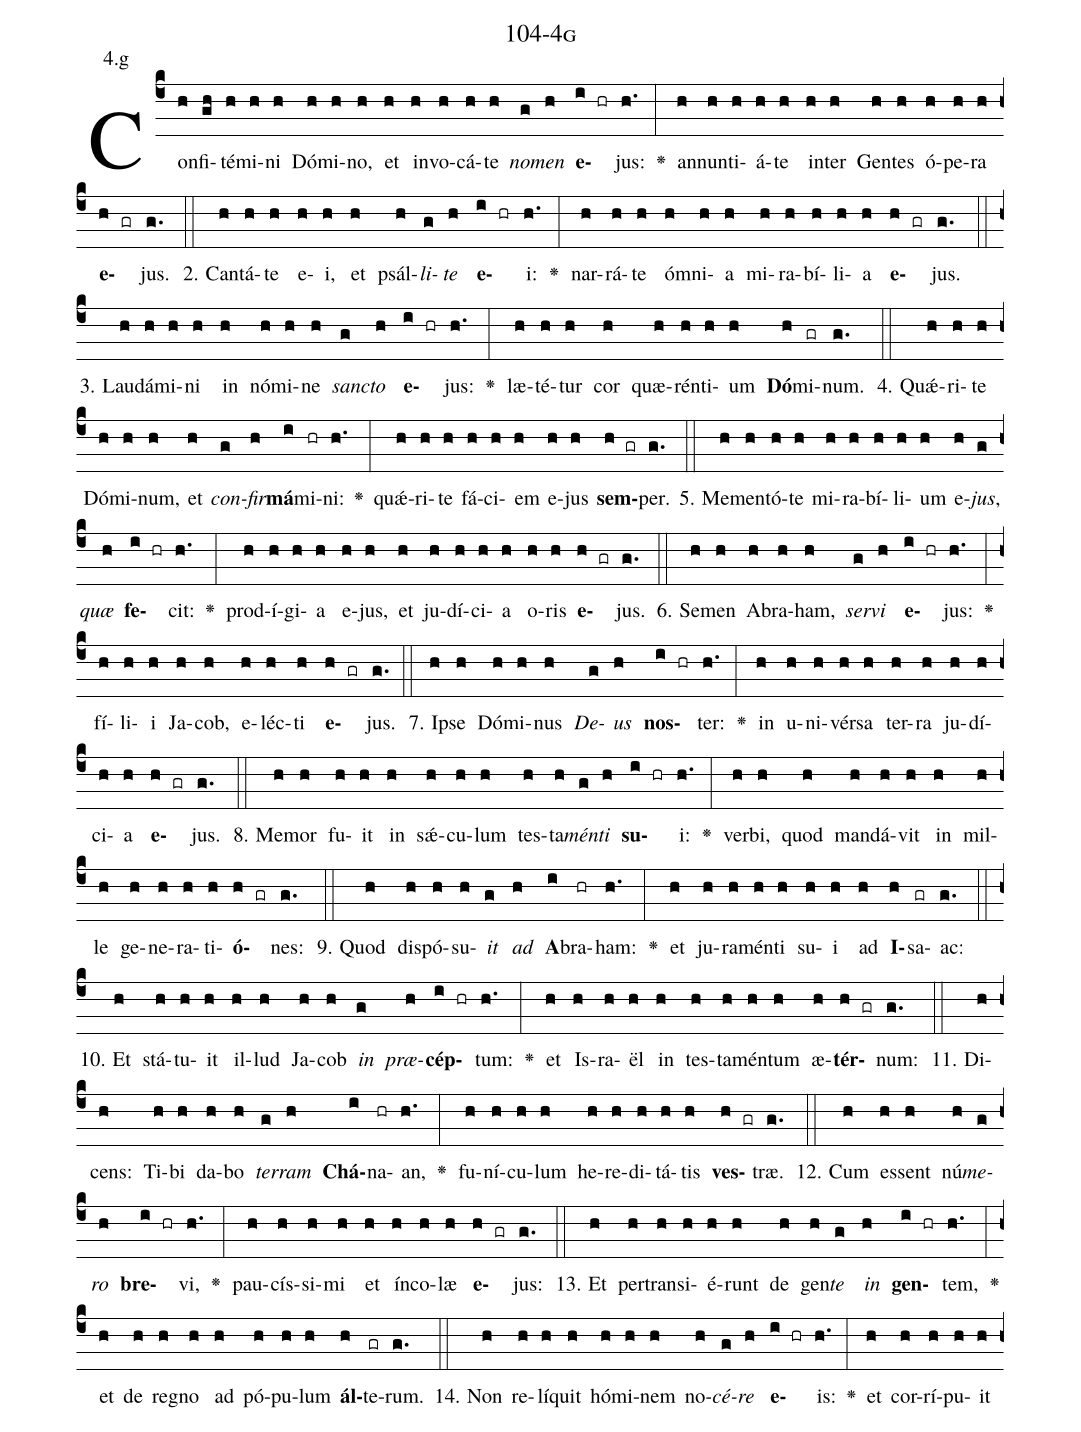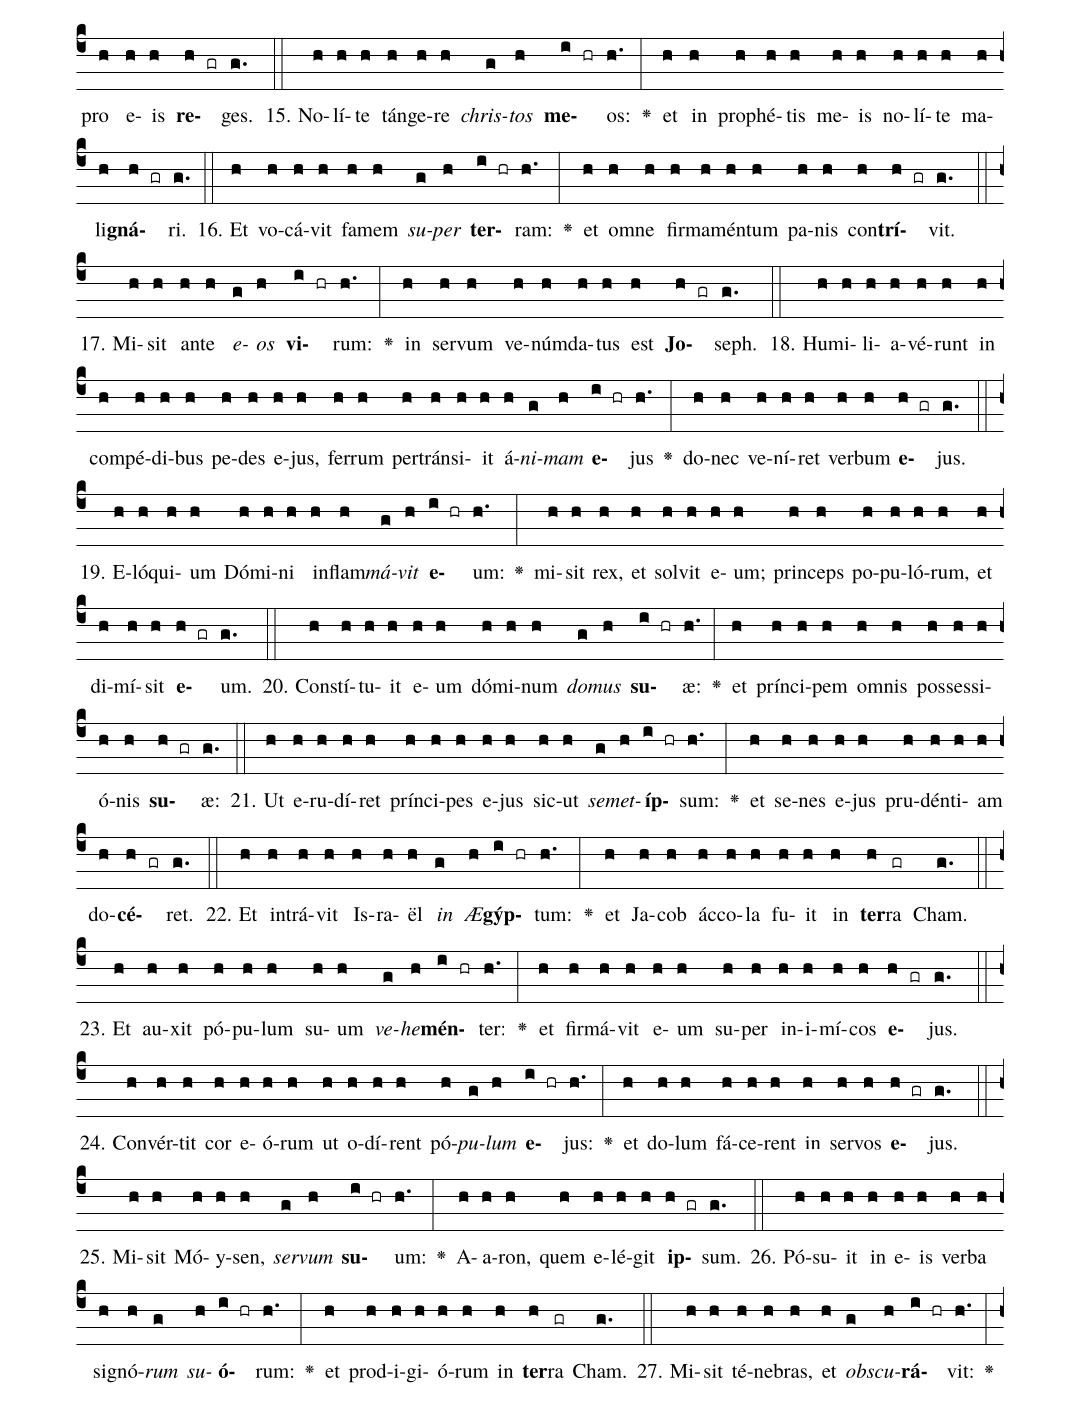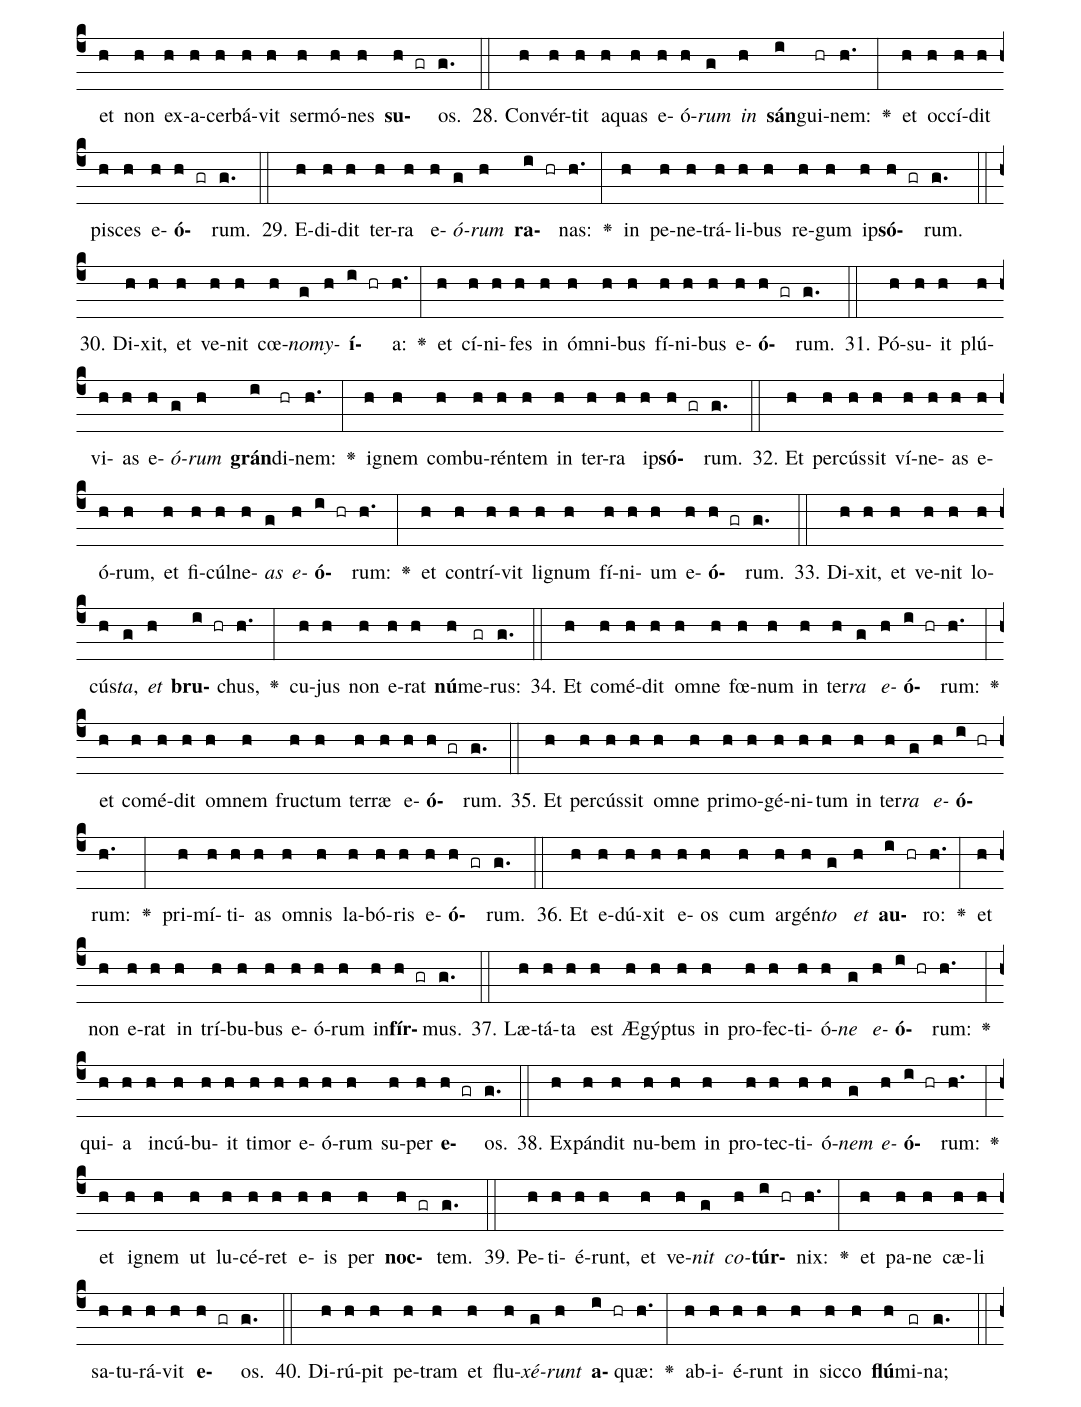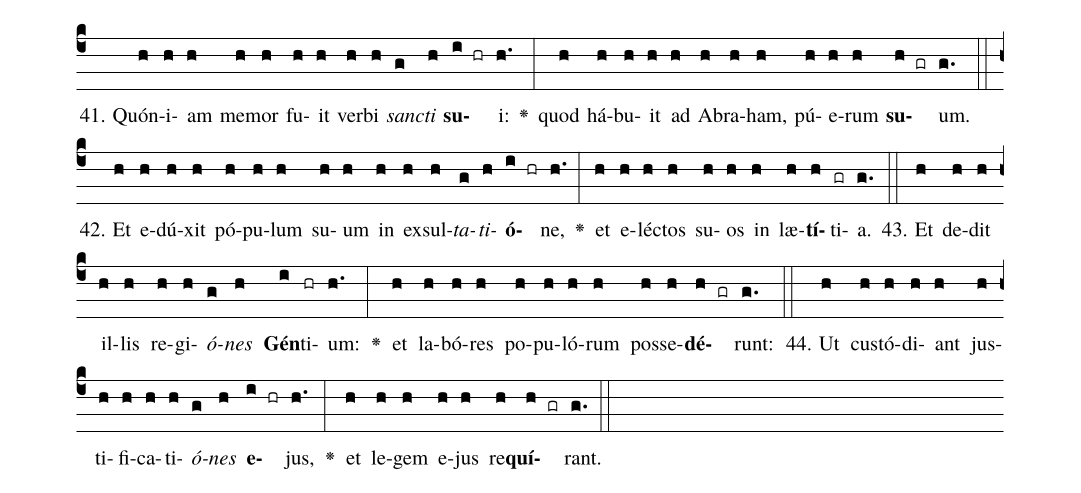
name: 104-4g;
annotation: 4.g;
%%
(c4)Con(h)fi(gh)té(h)mi(h)ni(h) Dó(h)mi(h)no,(h) et(h) in(h)vo(h)cá(h)te(h) <i>no</i>(g)<i>men</i>(h) <b>e</b>(i hr)jus:(h.) <v>\greheightstar</v>(:) an(h)nun(h)ti(h)á(h)te(h) in(h)ter(h) Gen(h)tes(h) ó(h)pe(h)ra(h) <b>e</b>(h gr)jus.(g.) (::)
2. Can(h)tá(h)te(h) e(h)i,(h) et(h) psál(h)<i>li</i>(g)<i>te</i>(h) <b>e</b>(i hr)i:(h.) <v>\greheightstar</v>(:) nar(h)rá(h)te(h) óm(h)ni(h)a(h) mi(h)ra(h)bí(h)li(h)a(h) <b>e</b>(h gr)jus.(g.) (::)
3. Lau(h)dá(h)mi(h)ni(h) in(h) nó(h)mi(h)ne(h) <i>sanc</i>(g)<i>to</i>(h) <b>e</b>(i hr)jus:(h.) <v>\greheightstar</v>(:) læ(h)té(h)tur(h) cor(h) quæ(h)rén(h)ti(h)um(h) <b>Dó</b>(h)mi(gr)num.(g.) (::)
4. Quǽ(h)ri(h)te(h) Dó(h)mi(h)num,(h) et(h) <i>con</i>(g)<i>fir</i>(h)<b>má</b>(i)mi(hr)ni:(h.) <v>\greheightstar</v>(:) quǽ(h)ri(h)te(h) fá(h)ci(h)em(h) e(h)jus(h) <b>sem</b>(h gr)per.(g.) (::)
5. Me(h)men(h)tó(h)te(h) mi(h)ra(h)bí(h)li(h)um(h) e(h)<i>jus</i>,(g) <i>quæ</i>(h) <b>fe</b>(i hr)cit:(h.) <v>\greheightstar</v>(:) prod(h)í(h)gi(h)a(h) e(h)jus,(h) et(h) ju(h)dí(h)ci(h)a(h) o(h)ris(h) <b>e</b>(h gr)jus.(g.) (::)
6. Se(h)men(h) A(h)bra(h)ham,(h) <i>ser</i>(g)<i>vi</i>(h) <b>e</b>(i hr)jus:(h.) <v>\greheightstar</v>(:) fí(h)li(h)i(h) Ja(h)cob,(h) e(h)léc(h)ti(h) <b>e</b>(h gr)jus.(g.) (::)
7. Ip(h)se(h) Dó(h)mi(h)nus(h) <i>De</i>(g)<i>us</i>(h) <b>nos</b>(i hr)ter:(h.) <v>\greheightstar</v>(:) in(h) u(h)ni(h)vér(h)sa(h) ter(h)ra(h) ju(h)dí(h)ci(h)a(h) <b>e</b>(h gr)jus.(g.) (::)
8. Me(h)mor(h) fu(h)it(h) in(h) sǽ(h)cu(h)lum(h) tes(h)ta(h)<i>mén</i>(g)<i>ti</i>(h) <b>su</b>(i hr)i:(h.) <v>\greheightstar</v>(:) ver(h)bi,(h) quod(h) man(h)dá(h)vit(h) in(h) mil(h)le(h) ge(h)ne(h)ra(h)ti(h)<b>ó</b>(h gr)nes:(g.) (::)
9. Quod(h) dis(h)pó(h)su(h)<i>it</i>(g) <i>ad</i>(h) <b>A</b>(i)bra(hr)ham:(h.) <v>\greheightstar</v>(:) et(h) ju(h)ra(h)mén(h)ti(h) su(h)i(h) ad(h) <b>I</b>(h)sa(gr)ac:(g.) (::)
10. Et(h) stá(h)tu(h)it(h) il(h)lud(h) Ja(h)cob(h) <i>in</i>(g) <i>præ</i>(h)<b>cép</b>(i hr)tum:(h.) <v>\greheightstar</v>(:) et(h) Is(h)ra(h)ël(h) in(h) tes(h)ta(h)mén(h)tum(h) æ(h)<b>tér</b>(h gr)num:(g.) (::)
11. Di(h)cens:(h) Ti(h)bi(h) da(h)bo(h) <i>ter</i>(g)<i>ram</i>(h) <b>Chá</b>(i)na(hr)an,(h.) <v>\greheightstar</v>(:) fu(h)ní(h)cu(h)lum(h) he(h)re(h)di(h)tá(h)tis(h) <b>ves</b>(h gr)træ.(g.) (::)
12. Cum(h) es(h)sent(h) nú(h)<i>me</i>(g)<i>ro</i>(h) <b>bre</b>(i hr)vi,(h.) <v>\greheightstar</v>(:) pau(h)cís(h)si(h)mi(h) et(h) ín(h)co(h)læ(h) <b>e</b>(h gr)jus:(g.) (::)
13. Et(h) per(h)trans(h)i(h)é(h)runt(h) de(h) gen(h)<i>te</i>(g) <i>in</i>(h) <b>gen</b>(i hr)tem,(h.) <v>\greheightstar</v>(:) et(h) de(h) re(h)gno(h) ad(h) pó(h)pu(h)lum(h) <b>ál</b>(h)te(gr)rum.(g.) (::)
14. Non(h) re(h)lí(h)quit(h) hó(h)mi(h)nem(h) no(h)<i>cé</i>(g)<i>re</i>(h) <b>e</b>(i hr)is:(h.) <v>\greheightstar</v>(:) et(h) cor(h)rí(h)pu(h)it(h) pro(h) e(h)is(h) <b>re</b>(h gr)ges.(g.) (::)
15. No(h)lí(h)te(h) tán(h)ge(h)re(h) <i>chris</i>(g)<i>tos</i>(h) <b>me</b>(i hr)os:(h.) <v>\greheightstar</v>(:) et(h) in(h) pro(h)phé(h)tis(h) me(h)is(h) no(h)lí(h)te(h) ma(h)li(h)<b>gná</b>(h gr)ri.(g.) (::)
16. Et(h) vo(h)cá(h)vit(h) fa(h)mem(h) <i>su</i>(g)<i>per</i>(h) <b>ter</b>(i hr)ram:(h.) <v>\greheightstar</v>(:) et(h) om(h)ne(h) fir(h)ma(h)mén(h)tum(h) pa(h)nis(h) con(h)<b>trí</b>(h gr)vit.(g.) (::)
17. Mi(h)sit(h) an(h)te(h) <i>e</i>(g)<i>os</i>(h) <b>vi</b>(i hr)rum:(h.) <v>\greheightstar</v>(:) in(h) ser(h)vum(h) ve(h)núm(h)da(h)tus(h) est(h) <b>Jo</b>(h gr)seph.(g.) (::)
18. Hu(h)mi(h)li(h)a(h)vé(h)runt(h) in(h) com(h)pé(h)di(h)bus(h) pe(h)des(h) e(h)jus,(h) fer(h)rum(h) per(h)tráns(h)i(h)it(h) á(h)<i>ni</i>(g)<i>mam</i>(h) <b>e</b>(i hr)jus(h.) <v>\greheightstar</v>(:) do(h)nec(h) ve(h)ní(h)ret(h) ver(h)bum(h) <b>e</b>(h gr)jus.(g.) (::)
19. E(h)ló(h)qui(h)um(h) Dó(h)mi(h)ni(h) in(h)flam(h)<i>má</i>(g)<i>vit</i>(h) <b>e</b>(i hr)um:(h.) <v>\greheightstar</v>(:) mi(h)sit(h) rex,(h) et(h) sol(h)vit(h) e(h)um;(h) prin(h)ceps(h) po(h)pu(h)ló(h)rum,(h) et(h) di(h)mí(h)sit(h) <b>e</b>(h gr)um.(g.) (::)
20. Con(h)stí(h)tu(h)it(h) e(h)um(h) dó(h)mi(h)num(h) <i>do</i>(g)<i>mus</i>(h) <b>su</b>(i hr)æ:(h.) <v>\greheightstar</v>(:) et(h) prín(h)ci(h)pem(h) om(h)nis(h) pos(h)ses(h)si(h)ó(h)nis(h) <b>su</b>(h gr)æ:(g.) (::)
21. Ut(h) e(h)ru(h)dí(h)ret(h) prín(h)ci(h)pes(h) e(h)jus(h) sic(h)ut(h) <i>se</i>(g)<i>met</i>(h)<b>íp</b>(i hr)sum:(h.) <v>\greheightstar</v>(:) et(h) se(h)nes(h) e(h)jus(h) pru(h)dén(h)ti(h)am(h) do(h)<b>cé</b>(h gr)ret.(g.) (::)
22. Et(h) in(h)trá(h)vit(h) Is(h)ra(h)ël(h) <i>in</i>(g) <i>Æ</i>(h)<b>gýp</b>(i hr)tum:(h.) <v>\greheightstar</v>(:) et(h) Ja(h)cob(h) ác(h)co(h)la(h) fu(h)it(h) in(h) <b>ter</b>(h)ra(gr) Cham.(g.) (::)
23. Et(h) au(h)xit(h) pó(h)pu(h)lum(h) su(h)um(h) <i>ve</i>(g)<i>he</i>(h)<b>mén</b>(i hr)ter:(h.) <v>\greheightstar</v>(:) et(h) fir(h)má(h)vit(h) e(h)um(h) su(h)per(h) in(h)i(h)mí(h)cos(h) <b>e</b>(h gr)jus.(g.) (::)
24. Con(h)vér(h)tit(h) cor(h) e(h)ó(h)rum(h) ut(h) o(h)dí(h)rent(h) pó(h)<i>pu</i>(g)<i>lum</i>(h) <b>e</b>(i hr)jus:(h.) <v>\greheightstar</v>(:) et(h) do(h)lum(h) fá(h)ce(h)rent(h) in(h) ser(h)vos(h) <b>e</b>(h gr)jus.(g.) (::)
25. Mi(h)sit(h) Mó(h)y(h)sen,(h) <i>ser</i>(g)<i>vum</i>(h) <b>su</b>(i hr)um:(h.) <v>\greheightstar</v>(:) A(h)a(h)ron,(h) quem(h) e(h)lé(h)git(h) <b>ip</b>(h gr)sum.(g.) (::)
26. Pó(h)su(h)it(h) in(h) e(h)is(h) ver(h)ba(h) si(h)gnó(h)<i>rum</i>(g) <i>su</i>(h)<b>ó</b>(i hr)rum:(h.) <v>\greheightstar</v>(:) et(h) prod(h)i(h)gi(h)ó(h)rum(h) in(h) <b>ter</b>(h)ra(gr) Cham.(g.) (::)
27. Mi(h)sit(h) té(h)ne(h)bras,(h) et(h) <i>obs</i>(g)<i>cu</i>(h)<b>rá</b>(i hr)vit:(h.) <v>\greheightstar</v>(:) et(h) non(h) ex(h)a(h)cer(h)bá(h)vit(h) ser(h)mó(h)nes(h) <b>su</b>(h gr)os.(g.) (::)
28. Con(h)vér(h)tit(h) a(h)quas(h) e(h)ó(h)<i>rum</i>(g) <i>in</i>(h) <b>sán</b>(i)gui(hr)nem:(h.) <v>\greheightstar</v>(:) et(h) oc(h)cí(h)dit(h) pi(h)sces(h) e(h)<b>ó</b>(h gr)rum.(g.) (::)
29. E(h)di(h)dit(h) ter(h)ra(h) e(h)<i>ó</i>(g)<i>rum</i>(h) <b>ra</b>(i hr)nas:(h.) <v>\greheightstar</v>(:) in(h) pe(h)ne(h)trá(h)li(h)bus(h) re(h)gum(h) ip(h)<b>só</b>(h gr)rum.(g.) (::)
30. Di(h)xit,(h) et(h) ve(h)nit(h) cœ(h)<i>no</i>(g)<i>my</i>(h)<b>í</b>(i hr)a:(h.) <v>\greheightstar</v>(:) et(h) cí(h)ni(h)fes(h) in(h) óm(h)ni(h)bus(h) fí(h)ni(h)bus(h) e(h)<b>ó</b>(h gr)rum.(g.) (::)
31. Pó(h)su(h)it(h) plú(h)vi(h)as(h) e(h)<i>ó</i>(g)<i>rum</i>(h) <b>grán</b>(i)di(hr)nem:(h.) <v>\greheightstar</v>(:) i(h)gnem(h) com(h)bu(h)rén(h)tem(h) in(h) ter(h)ra(h) ip(h)<b>só</b>(h gr)rum.(g.) (::)
32. Et(h) per(h)cús(h)sit(h) ví(h)ne(h)as(h) e(h)ó(h)rum,(h) et(h) fi(h)cúl(h)ne(h)<i>as</i>(g) <i>e</i>(h)<b>ó</b>(i hr)rum:(h.) <v>\greheightstar</v>(:) et(h) con(h)trí(h)vit(h) li(h)gnum(h) fí(h)ni(h)um(h) e(h)<b>ó</b>(h gr)rum.(g.) (::)
33. Di(h)xit,(h) et(h) ve(h)nit(h) lo(h)cús(h)<i>ta</i>,(g) <i>et</i>(h) <b>bru</b>(i hr)chus,(h.) <v>\greheightstar</v>(:) cu(h)jus(h) non(h) e(h)rat(h) <b>nú</b>(h)me(gr)rus:(g.) (::)
34. Et(h) com(h)é(h)dit(h) om(h)ne(h) fœ(h)num(h) in(h) ter(h)<i>ra</i>(g) <i>e</i>(h)<b>ó</b>(i hr)rum:(h.) <v>\greheightstar</v>(:) et(h) com(h)é(h)dit(h) om(h)nem(h) fruc(h)tum(h) ter(h)ræ(h) e(h)<b>ó</b>(h gr)rum.(g.) (::)
35. Et(h) per(h)cús(h)sit(h) om(h)ne(h) pri(h)mo(h)gé(h)ni(h)tum(h) in(h) ter(h)<i>ra</i>(g) <i>e</i>(h)<b>ó</b>(i hr)rum:(h.) <v>\greheightstar</v>(:) pri(h)mí(h)ti(h)as(h) om(h)nis(h) la(h)bó(h)ris(h) e(h)<b>ó</b>(h gr)rum.(g.) (::)
36. Et(h) e(h)dú(h)xit(h) e(h)os(h) cum(h) ar(h)gén(h)<i>to</i>(g) <i>et</i>(h) <b>au</b>(i hr)ro:(h.) <v>\greheightstar</v>(:) et(h) non(h) e(h)rat(h) in(h) trí(h)bu(h)bus(h) e(h)ó(h)rum(h) in(h)<b>fír</b>(h gr)mus.(g.) (::)
37. Læ(h)tá(h)ta(h) est(h) Æ(h)gýp(h)tus(h) in(h) pro(h)fec(h)ti(h)ó(h)<i>ne</i>(g) <i>e</i>(h)<b>ó</b>(i hr)rum:(h.) <v>\greheightstar</v>(:) qui(h)a(h) in(h)cú(h)bu(h)it(h) ti(h)mor(h) e(h)ó(h)rum(h) su(h)per(h) <b>e</b>(h gr)os.(g.) (::)
38. Ex(h)pán(h)dit(h) nu(h)bem(h) in(h) pro(h)tec(h)ti(h)ó(h)<i>nem</i>(g) <i>e</i>(h)<b>ó</b>(i hr)rum:(h.) <v>\greheightstar</v>(:) et(h) i(h)gnem(h) ut(h) lu(h)cé(h)ret(h) e(h)is(h) per(h) <b>noc</b>(h gr)tem.(g.) (::)
39. Pe(h)ti(h)é(h)runt,(h) et(h) ve(h)<i>nit</i>(g) <i>co</i>(h)<b>túr</b>(i hr)nix:(h.) <v>\greheightstar</v>(:) et(h) pa(h)ne(h) cæ(h)li(h) sa(h)tu(h)rá(h)vit(h) <b>e</b>(h gr)os.(g.) (::)
40. Di(h)rú(h)pit(h) pe(h)tram(h) et(h) flu(h)<i>xé</i>(g)<i>runt</i>(h) <b>a</b>(i hr)quæ:(h.) <v>\greheightstar</v>(:) ab(h)i(h)é(h)runt(h) in(h) sic(h)co(h) <b>flú</b>(h)mi(gr)na;(g.) (::)
41. Quón(h)i(h)am(h) me(h)mor(h) fu(h)it(h) ver(h)bi(h) <i>sanc</i>(g)<i>ti</i>(h) <b>su</b>(i hr)i:(h.) <v>\greheightstar</v>(:) quod(h) há(h)bu(h)it(h) ad(h) A(h)bra(h)ham,(h) pú(h)e(h)rum(h) <b>su</b>(h gr)um.(g.) (::)
42. Et(h) e(h)dú(h)xit(h) pó(h)pu(h)lum(h) su(h)um(h) in(h) ex(h)sul(h)<i>ta</i>(g)<i>ti</i>(h)<b>ó</b>(i hr)ne,(h.) <v>\greheightstar</v>(:) et(h) e(h)léc(h)tos(h) su(h)os(h) in(h) læ(h)<b>tí</b>(h)ti(gr)a.(g.) (::)
43. Et(h) de(h)dit(h) il(h)lis(h) re(h)gi(h)<i>ó</i>(g)<i>nes</i>(h) <b>Gén</b>(i)ti(hr)um:(h.) <v>\greheightstar</v>(:) et(h) la(h)bó(h)res(h) po(h)pu(h)ló(h)rum(h) pos(h)se(h)<b>dé</b>(h gr)runt:(g.) (::)
44. Ut(h) cus(h)tó(h)di(h)ant(h) jus(h)ti(h)fi(h)ca(h)ti(h)<i>ó</i>(g)<i>nes</i>(h) <b>e</b>(i hr)jus,(h.) <v>\greheightstar</v>(:) et(h) le(h)gem(h) e(h)jus(h) re(h)<b>quí</b>(h gr)rant.(g.) (::)
